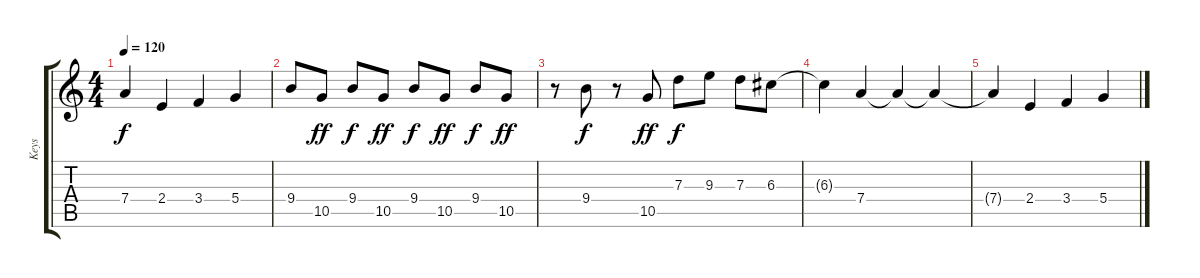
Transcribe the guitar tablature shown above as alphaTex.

\track ("Keys" "Keys") {instrument stringensemble1}
\staff {score tabs}
\tuning (E5 B4 G4 D4 A3 E3) {hide}
\ts (4 4)
\tempo 120
\clef g2
\ks c
7.4{t}.4{dy f} 2.4.4 3.4.4 5.4.4 |
9.4.8 10.5.8{dy ff} 9.4.8{dy f} 10.5.8{dy ff} 9.4.8{dy f} 10.5.8{dy ff} 9.4.8{dy f} 10.5.8{dy ff} |
r.8 9.4.8{dy f} r.8 10.5.8{dy ff} 7.3.8{dy f} 9.3.8 7.3.8 6.3.8 |
6.3{t}.4 7.4.4 7.4{t}.4 7.4{t}.4 |
7.4{t}.4 2.4.4 3.4.4 5.4.4
